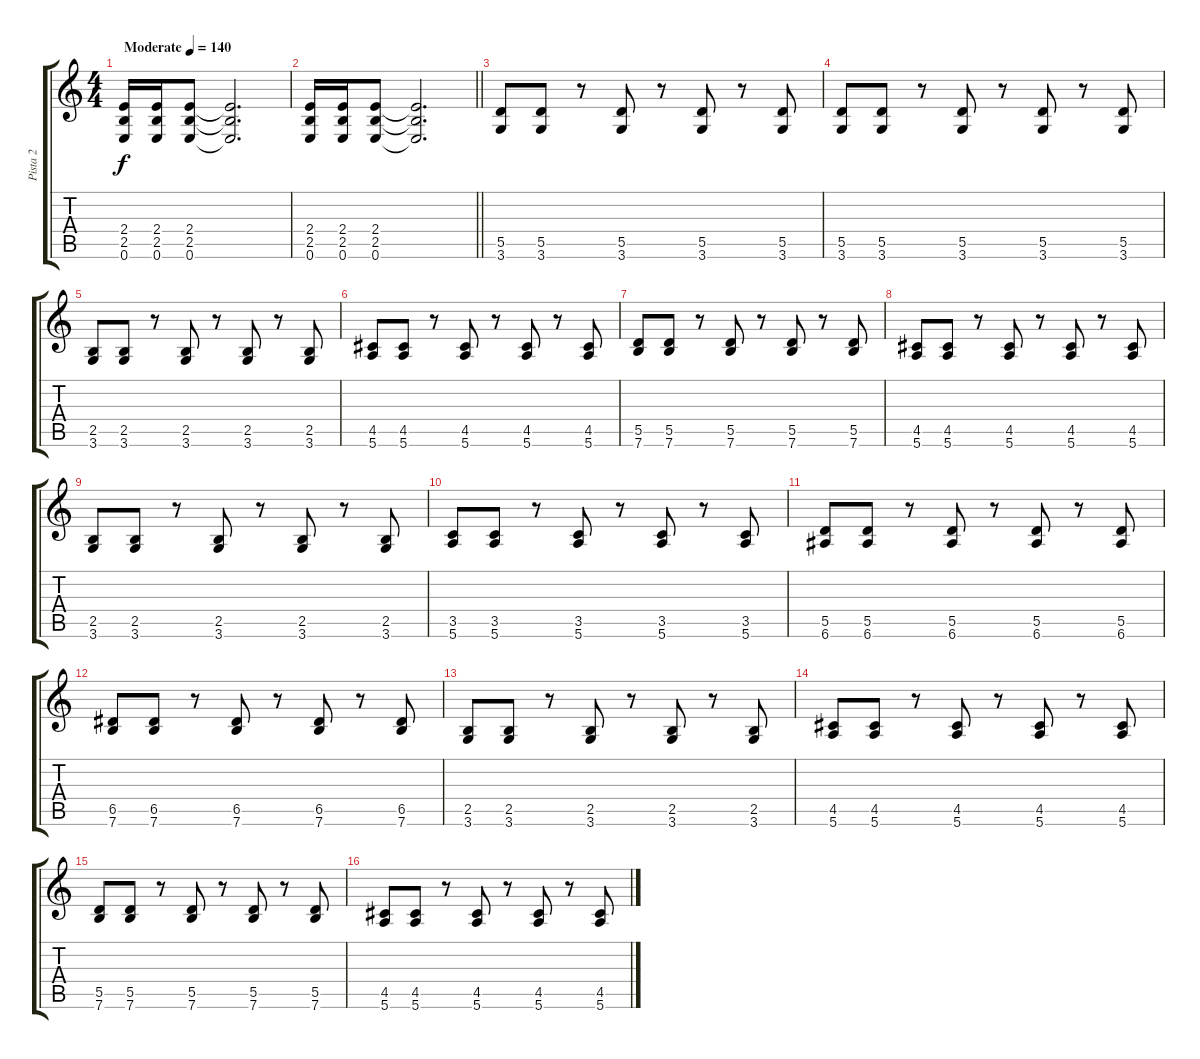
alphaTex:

\track ("Pista 2" "Pista 2") {instrument acousticguitarnylon}
\staff {score tabs}
\tuning (E4 B3 G3 D3 A2 E2) {hide}
\ts (4 4)
\tempo (140 "Moderate")
\clef g2
\ks c
(2.4 2.5 0.6).16{dy f instrument acousticguitarnylon} (2.4 2.5 0.6).16 (2.4 2.5 0.6).8 (2.4{t} 2.5{t} 0.6{t}).2{d} |
\barLineRight lightlight
(2.4 2.5 0.6).16 (2.4 2.5 0.6).16 (2.4 2.5 0.6).8 (2.4{t} 2.5{t} 0.6{t}).2{d} |
(5.5 3.6).8 (5.5 3.6).8 r.8 (5.5 3.6).8 r.8 (5.5 3.6).8 r.8 (5.5 3.6).8 |
(5.5 3.6).8 (5.5 3.6).8 r.8 (5.5 3.6).8 r.8 (5.5 3.6).8 r.8 (5.5 3.6).8 |
(2.5 3.6).8 (2.5 3.6).8 r.8 (2.5 3.6).8 r.8 (2.5 3.6).8 r.8 (2.5 3.6).8 |
(4.5 5.6).8 (4.5 5.6).8 r.8 (4.5 5.6).8 r.8 (4.5 5.6).8 r.8 (4.5 5.6).8 |
(5.5 7.6).8 (5.5 7.6).8 r.8 (5.5 7.6).8 r.8 (5.5 7.6).8 r.8 (5.5 7.6).8 |
(4.5 5.6).8 (4.5 5.6).8 r.8 (4.5 5.6).8 r.8 (4.5 5.6).8 r.8 (4.5 5.6).8 |
(2.5 3.6).8 (2.5 3.6).8 r.8 (2.5 3.6).8 r.8 (2.5 3.6).8 r.8 (2.5 3.6).8 |
(3.5 5.6).8 (3.5 5.6).8 r.8 (3.5 5.6).8 r.8 (3.5 5.6).8 r.8 (3.5 5.6).8 |
(5.5 6.6).8 (5.5 6.6).8 r.8 (5.5 6.6).8 r.8 (5.5 6.6).8 r.8 (5.5 6.6).8 |
(6.5 7.6).8 (6.5 7.6).8 r.8 (6.5 7.6).8 r.8 (6.5 7.6).8 r.8 (6.5 7.6).8 |
(2.5 3.6).8 (2.5 3.6).8 r.8 (2.5 3.6).8 r.8 (2.5 3.6).8 r.8 (2.5 3.6).8 |
(4.5 5.6).8 (4.5 5.6).8 r.8 (4.5 5.6).8 r.8 (4.5 5.6).8 r.8 (4.5 5.6).8 |
(5.5 7.6).8 (5.5 7.6).8 r.8 (5.5 7.6).8 r.8 (5.5 7.6).8 r.8 (5.5 7.6).8 |
(4.5 5.6).8 (4.5 5.6).8 r.8 (4.5 5.6).8 r.8 (4.5 5.6).8 r.8 (4.5 5.6).8
